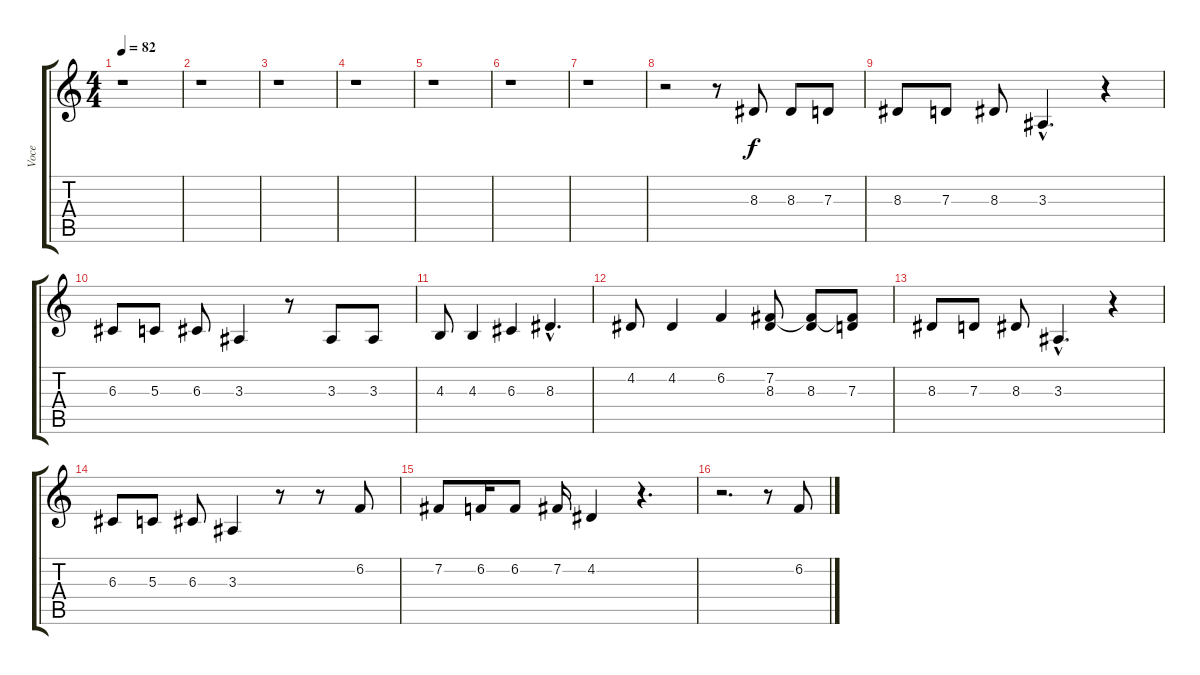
\track ("Voce" "Voce") {instrument altosax}
\staff {score tabs}
\tuning (E4 B3 G3 D3 A2 E2) {hide}
\ts (4 4)
\tempo 82
\clef g2
\ks c
r.1{dy f} |
r.1 |
r.1 |
r.1 |
r.1 |
r.1 |
r.1 |
r.2 r.8 8.3.8 8.3.8 7.3.8 |
8.3.8 7.3.8 8.3.8 3.3{hac}.4{d} r.4 |
6.3.8 5.3.8 6.3.8 3.3.4 r.8 3.3.8 3.3.8 |
4.3.8 4.3.4 6.3.4 8.3{hac}.4{d} |
4.2.8 4.2.4 6.2.4 (7.2 8.3).8 (7.2{t} 8.3).8 (7.2{t} 7.3).8 |
8.3.8 7.3.8 8.3.8 3.3{hac}.4{d} r.4 |
6.3.8 5.3.8 6.3.8 3.3.4 r.8 r.8 6.2.8 |
7.2.8 6.2.16 6.2.8 7.2.16 4.2.4 r.4{d} |
r.2{d} r.8 6.2.8
